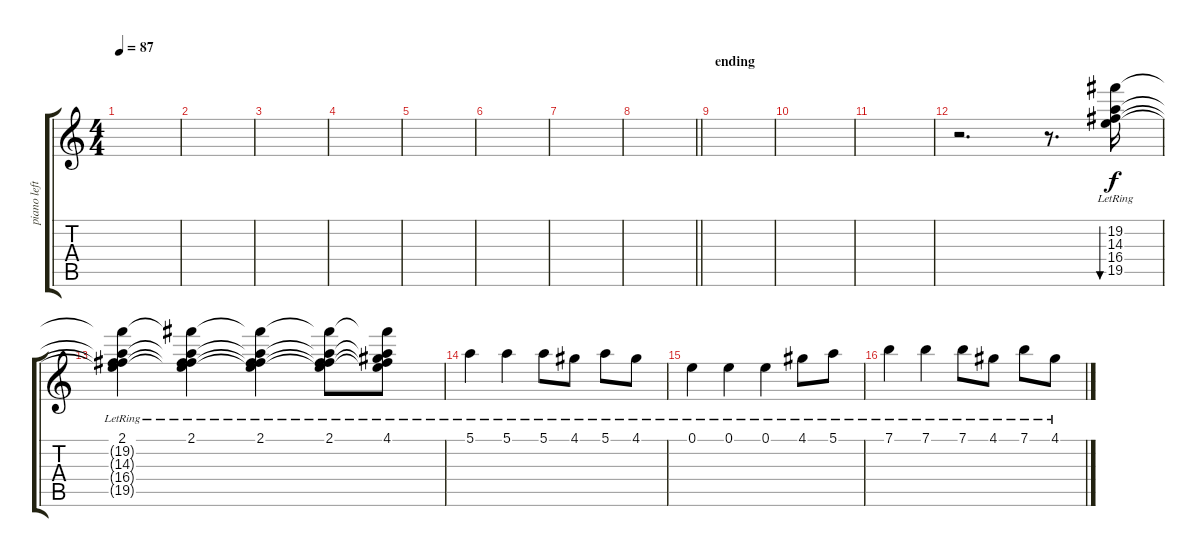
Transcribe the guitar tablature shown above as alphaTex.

\track ("piano left hand" "piano left") {instrument electricguitarjazz}
\staff {score tabs}
\tuning (E4 B3 G3 D3 A2 E2) {hide}
\ts (4 4)
\tempo 87
\clef g2
\ks c
|
|
|
|
|
|
|
\barLineRight lightlight
|
\section ("" "ending")
|
|
|
r.2{d} r.8{d} (19.2{lr} 14.3{lr} 16.4{lr} 19.5{lr}).16{bu 480} |
(2.1{lr} 19.2{t} 14.3{t} 16.4{t} 19.5{t}).4 (2.1{lr} 19.2{t} 14.3{t} 16.4{t} 19.5{t}).4 (2.1{lr} 19.2{t} 14.3{t} 16.4{t} 19.5{t}).4 (2.1{lr} 19.2{t} 14.3{t} 16.4{t} 19.5{t}).8 (4.1{lr} 19.2{t} 14.3{t} 16.4{t} 19.5{t}).8 |
5.1{lr}.4 5.1{lr}.4 5.1{lr}.8 4.1{lr}.8 5.1{lr}.8 4.1{lr}.8 |
0.1{lr}.4 0.1{lr}.4 0.1{lr}.4 4.1{lr}.8 5.1{lr}.8 |
7.1{lr}.4 7.1{lr}.4 7.1{lr}.8 4.1{lr}.8 7.1{lr}.8 4.1{lr}.8
